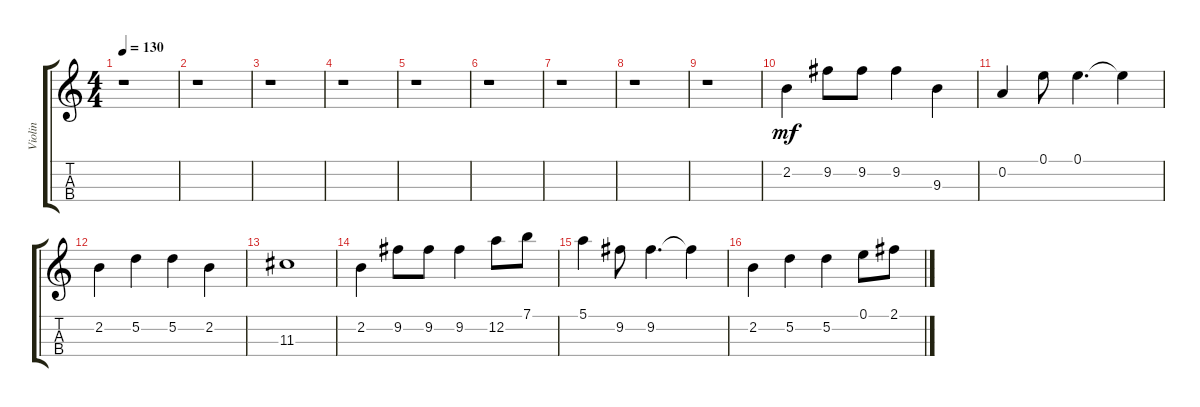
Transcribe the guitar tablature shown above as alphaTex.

\track ("Violin" "Violin") {instrument violin}
\staff {score tabs}
\tuning (E5 A4 D4 G3) {hide}
\ts (4 4)
\tempo 130
\clef g2
\ks c
r.1{dy mf instrument violin} |
r.1 |
r.1 |
r.1 |
r.1 |
r.1 |
r.1 |
r.1 |
r.1 |
2.2.4 9.2.8 9.2.8 9.2.4 9.3.4 |
0.2.4 0.1.8 0.1.4{d} 0.1{t}.4 |
2.2.4 5.2.4 5.2.4 2.2.4 |
11.3.1 |
2.2.4 9.2.8 9.2.8 9.2.4 12.2.8 7.1.8 |
5.1.4 9.2.8 9.2.4{d} 9.2{t}.4 |
2.2.4 5.2.4 5.2.4 0.1.8 2.1.8
